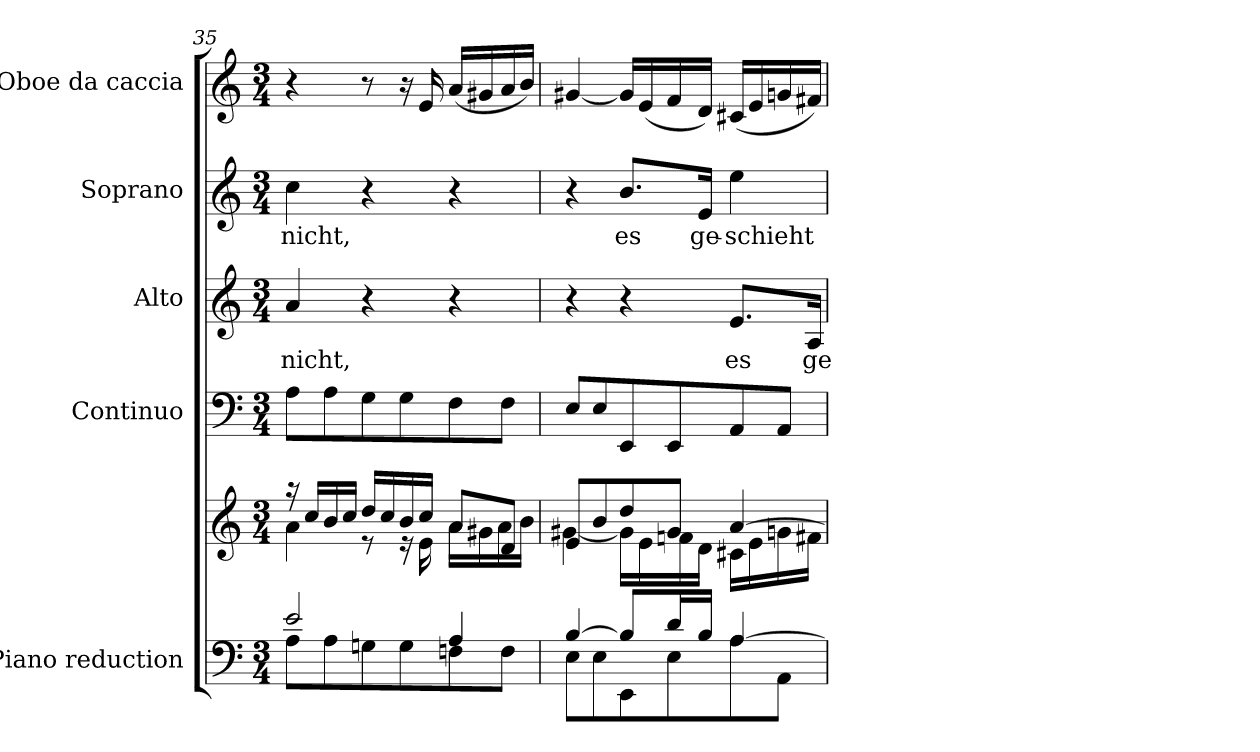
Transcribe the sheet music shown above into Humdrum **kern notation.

**kern	**kern	**kern	**kern	**text	**kern	**text	**kern
*part5	*part5	*part4	*part3	*part3	*part2	*part2	*part1
*staff6	*staff5	*staff4	*staff3	*staff3	*staff2	*staff2	*staff1
*I"Piano reduction	*	*I"Continuo	*I"Alto	*	*I"Soprano	*	*I"Oboe da caccia
*I'Pno	*	*	*	*	*	*	*I'Ob
!!LO:LB:g=z
*clefF4	*clefG2	*clefF4	*clefG2	*	*clefG2	*	*clefG2
*k[]	*k[]	*k[]	*k[]	*	*k[]	*	*k[]
*M3/4	*M3/4	*M3/4	*M3/4	*	*M3/4	*	*M3/4
=35	=35	=35	=35	=35	=35	=35	=35
*^	*^	*	*	*	*	*	*
!	!	!	!	!	!	!LO:LY:b	!	!LO:LY:b	!
2e/	8A\L	16r	4a\	8A\L	4a/	nicht,	4cc\	nicht,	4r
.	.	16cc/LL	.	.	.	.	.	.	.
.	8A\	16b/	.	8A\	.	.	.	.	.
.	.	16cc/JJ	.	.	.	.	.	.	.
.	8Gn\	16dd/LL	8r	8G\	4r	.	4r	.	8r
.	.	16cc/	.	.	.	.	.	.	.
.	8G\	16b/	16r	8G\	.	.	.	.	16r
.	.	16cc/JJ	16e\	.	.	.	.	.	16e/
4A/	8Fn\	8a/L	16a\LL	8F\	4r	.	4r	.	(16a/LL
.	.	.	16g#X\	.	.	.	.	.	16g#X/
.	8F\J	8d/J	16a\	8F\J	.	.	.	.	16a/
.	.	.	16b\JJ	.	.	.	.	.	16b/JJ)
=36	=36	=36	=36	=36	=36	=36	=36	=36	=36
[4B/	8E\L	8e/L	[4g#X\	8E/L	4r	.	4r	.	[4g#X/
.	8E\	8b/	.	8E/	.	.	.	.	.
!	!	!	!	!	!	!	!	!LO:LY:b	!
8B/L]	8EE\	8dd/	16g#\LL]	8EE/	4r	.	8.b/L	es	16g#/LL]
.	.	.	16e\	.	.	.	.	.	(16e/
16d/L	8E\	8g#/J	16fn\	8EE/	.	.	.	.	16f/
!	!	!	!	!	!	!	!	!LO:LY:b	!
16B/JJ	.	.	16d\JJ	.	.	.	16e/Jk	ge-	16d/JJ)
!	!	!	!	!	!	!LO:LY:b	!	!LO:LY:b	!
[4A/	8A\	[4a/	16c#X\LL	8AA/	8.e/L	es	4ee\	-schieht	(16c#X/LL
.	.	.	16e\	.	.	.	.	.	16e/
.	8AA\J	.	16gn\	8AA/J	.	.	.	.	16gn/
!	!	!	!	!	!	!LO:LY:b	!	!	!
.	.	.	16f#X\JJ	.	16A/Jk	ge-	.	.	16f#X/JJ)
*v	*v	*	*	*	*	*	*	*	*
*	*v	*v	*	*	*	*	*	*
=	=	=	=	=	=	=	=
*-	*-	*-	*-	*-	*-	*-	*-
